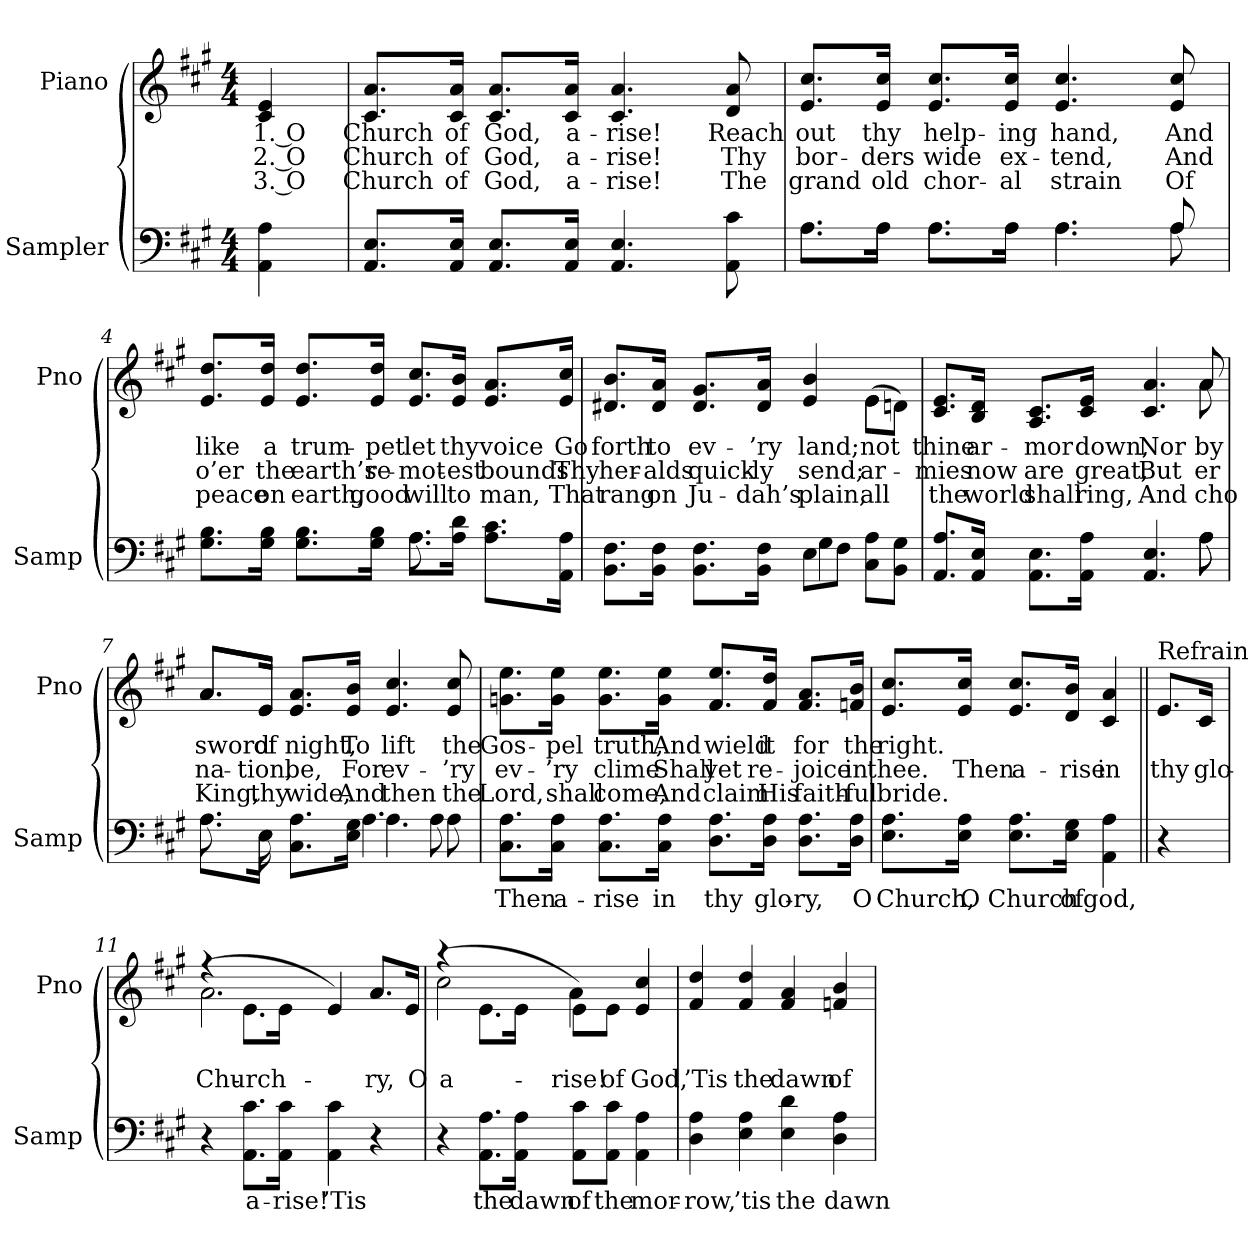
**kern	**text	**kern	**text	**text	**text
*part2	*part2	*part1	*part1	*part1	*part1
*staff2	*staff2	*staff1	*staff1	*staff1	*staff1
*I"Sampler	*	*I"Piano	*	*	*
*I'Samp	*	*I'Pno	*	*	*
*clefF4	*	*clefG2	*	*	*
*k[f#c#g#]	*	*k[f#c#g#]	*	*	*
*A:	*	*A:	*	*	*
*M4/4	*	*M4/4	*	*	*
=1	=1	=1	=1	=1	=1
4AA 4A	.	4c# 4e	1. O	2. O	3. O
=2	=2	=2	=2	=2	=2
8.AA/ 8.E/L	.	8.c#/ 8.a/L	Church	Church	Church
16AA/ 16E/Jk	.	16c#/ 16a/Jk	of	of	of
8.AA/ 8.E/L	.	8.c#/ 8.a/L	God,	God,	God,
16AA/ 16E/Jk	.	16c#/ 16a/Jk	a-	a-	a-
4.AA 4.E	.	4.c# 4.a	-rise!	-rise!	-rise!
8AA 8c#	.	8d 8a	Reach	Thy	The
=3	=3	=3	=3	=3	=3
*^	*	*	*	*	*
8.A\L	8.A\L	.	8.e/ 8.cc#/L	out	bor-	grand
16A\Jk	16A\Jk	.	16e/ 16cc#/Jk	thy	-ders	old
8.A\L	8.A\L	.	8.e/ 8.cc#/L	help-	wide	chor-
16A\Jk	16A\Jk	.	16e/ 16cc#/Jk	-ing	ex-	-al
4.A\	4.A	.	4.e 4.cc#	hand,	-tend,	strain
8A/	8A	.	8e 8cc#	And	And	Of
=4	=4	=4	=4	=4	=4	=4
8.G#\ 8.B\L	2ryy	.	8.e/ 8.dd/L	like	o’er	peace
16G#\ 16B\Jk	.	.	16e/ 16dd/Jk	a	the	on
8.G#\ 8.B\L	.	.	8.e/ 8.dd/L	trum-	earth’s	earth,
16G#\ 16B\Jk	.	.	16e/ 16dd/Jk	-pet	re-	good
8.A\L	8.A	.	8.e/ 8.cc#/L	let	-mot-	will
16A\ 16d\Jk	4ryy	.	16e/ 16b/Jk	thy	-est	to
8.A\ 8.c#\L	.	.	8.e/ 8.a/L	voice	bounds	man,
16AA\ 16A\Jk	16ryy	.	16e/ 16cc#/Jk	Go	Thy	That
=5	=5	=5	=5	=5	=5	=5
*	*	*	*^	*	*	*
8.BB\ 8.F#\L	2ryy	.	8.d#X/ 8.b/L	2.ryy	forth	her-	rang
16BB\ 16F#\Jk	.	.	16d#/ 16a/Jk	.	to	-alds	on
8.BB\ 8.F#\L	.	.	8.d#/ 8.g#/L	.	ev-	quick-	Ju-
16BB\ 16F#\Jk	.	.	16d#/ 16a/Jk	.	-’ry	-ly	-dah’s
8E\L	4G#	.	4e 4b	.	land;	send;	plain,
8F#\J	.	.	.	.	.	.	.
8C#\ 8A\L	4ryy	.	(8e\L	4e	not	ar-	all
8BB\ 8G#\J	.	.	8dn\J)	.	.	.	.
=6	=6	=6	=6	=6	=6	=6	=6
8.AA/ 8.A/L	2..ryy	.	8.c#/ 8.e/L	2..ryy	thine	-mies	the
16AA/ 16E/Jk	.	.	16B/ 16d/Jk	.	ar-	now	world
8.AA\ 8.E\L	.	.	8.A/ 8.c#/L	.	-mor	are	shall
16AA\ 16A\Jk	.	.	16c#/ 16e/Jk	.	down,	great,	ring,
4.AA 4.E	.	.	4.c# 4.a	.	Nor	But	And
8A\	8A	.	8a/	8a	by	-er	-cho
=7	=7	=7	=7	=7	=7	=7	=7
8.A\L	8.A	.	8.a/L	8.a/L	sword	na-	King,
16E\Jk	16E	.	16e/Jk	16e/Jk	of	-tion,	thy
8.C#\ 8.A\L	8.ryy	.	8.e/ 8.a/L	2.ryy	night,	be,	wide,
16E\ 16G#\Jk	4.A	.	16e/ 16b/Jk	.	To	For	And
4.A\	.	.	4.e 4.cc#	.	lift	ev-	then
.	8A	.	.	.	.	.	.
8A\	.	.	8e 8cc#	.	the	-’ry	the
.	16ryy	.	.	.	.	.	.
*v	*v	*	*	*	*	*	*
*	*	*v	*v	*	*	*
=8	=8	=8	=8	=8	=8
8.C#\ 8.A\L	Then	8.gn\ 8.ee\L	Gos-	ev-	Lord,
16C#\ 16A\Jk	a-	16g\ 16ee\Jk	-pel	-’ry	shall
8.C#\ 8.A\L	-rise	8.g\ 8.ee\L	truth,	clime	come,
16C#\ 16A\Jk	in	16g\ 16ee\Jk	And	Shall	And
8.D\ 8.A\L	thy	8.f#/ 8.ee/L	wield	yet	claim
16D\ 16A\Jk	glo-	16f#/ 16dd/Jk	it	re-	His
8.D\ 8.A\L	-ry,	8.f#/ 8.a/L	for	-joice	faith-
16D\ 16A\Jk	O	16fn/ 16b/Jk	the	in	-ful
=9	=9	=9	=9	=9	=9
8.E\ 8.A\L	Church,	8.e/ 8.cc#/L	right.	thee.	bride.
16E\ 16A\Jk	O	16e/ 16cc#/Jk	.	Then	.
8.E\ 8.A\L	Church	8.e/ 8.cc#/L	.	a-	.
16E\ 16G#\Jk	of	16d/ 16b/Jk	.	-rise	.
4AA 4A	god,	4c# 4a	.	in	.
=10||	=10||	=10||	=10||	=10||	=10||
!	!	!LO:TX:t=Refrain	!	!	!
4r	.	8.e/L	.	thy	.
.	.	16c#/Jk	.	glo-	.
=11	=11	=11	=11	=11	=11
*	*	*^	*	*	*
4r	.	(4r	2.a	.	Church	.
8.AA\ 8.c#\L	a-	8.e\L	.	.	.	.
16AA\ 16c#\Jk	-rise!	16e\Jk	.	.	.	.
4AA 4c#	’Tis	4e)	.	.	.	.
4r	.	8.a/L	4ryy	.	-ry,	.
.	.	16e/Jk	.	.	O	.
=12	=12	=12	=12	=12	=12	=12
4r	.	(4r	2cc#	.	a-	.
8.AA\ 8.A\L	the	8.e\L	.	.	.	.
16AA\ 16A\Jk	dawn	16e\Jk	.	.	.	.
8AA\ 8c#\L	of	8e\L)	4a	.	-rise!	.
8AA\ 8c#\J	the	8e\J	.	.	of	.
4AA 4A	mor-	4e 4cc#	4ryy	.	God,	.
*	*	*v	*v	*	*	*
=13	=13	=13	=13	=13	=13
4D 4A	-row,	4f# 4dd	.	’Tis	.
4E 4A	’tis	4f# 4dd	.	the	.
4E 4d	the	4f# 4a	.	dawn	.
4D 4A	dawn	4fn 4b	.	of	.
=	=	=	=	=	=
*-	*-	*-	*-	*-	*-
